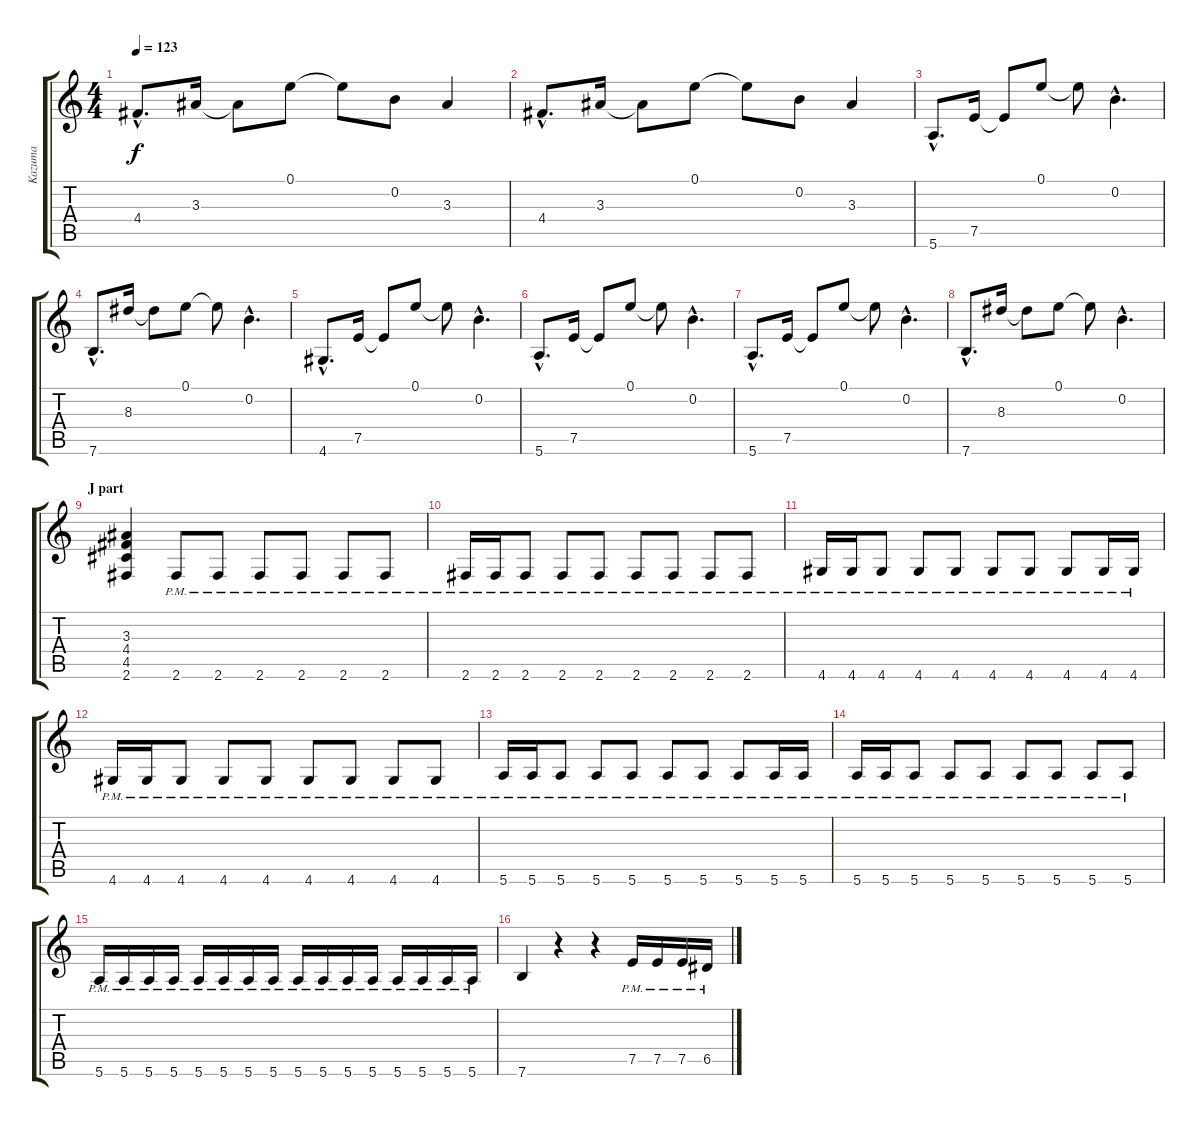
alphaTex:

\track ("Kazuma" "Kazuma") {instrument distortionguitar}
\staff {score tabs}
\tuning (E4 B3 G3 D3 A2 E2) {hide}
\ts (4 4)
\tempo 123
\clef g2
\ks c
4.4{hac}.8{d dy f} 3.3.16 3.3{t}.8 0.1.8 0.1{t}.8 0.2.8 3.3.4 |
4.4{hac}.8{d} 3.3.16 3.3{t}.8 0.1.8 0.1{t}.8 0.2.8 3.3.4 |
5.6{hac}.8{d} 7.5.16 7.5{t}.8 0.1.8 0.1{t}.8 0.2{hac}.4{d} |
7.6{hac}.8{d} 8.3.16 8.3{t}.8 0.1.8 0.1{t}.8 0.2{hac}.4{d} |
4.6{hac}.8{d} 7.5.16 7.5{t}.8 0.1.8 0.1{t}.8 0.2{hac}.4{d} |
5.6{hac}.8{d} 7.5.16 7.5{t}.8 0.1.8 0.1{t}.8 0.2{hac}.4{d} |
5.6{hac}.8{d} 7.5.16 7.5{t}.8 0.1.8 0.1{t}.8 0.2{hac}.4{d} |
7.6{hac}.8{d} 8.3.16 8.3{t}.8 0.1.8 0.1{t}.8 0.2{hac}.4{d} |
\section ("" "J part")
(3.3 4.4 4.5 2.6).4{instrument distortionguitar} 2.6{pm}.8 2.6{pm}.8 2.6{pm}.8 2.6{pm}.8 2.6{pm}.8 2.6{pm}.8 |
2.6{pm}.16 2.6{pm}.16 2.6{pm}.8 2.6{pm}.8 2.6{pm}.8 2.6{pm}.8 2.6{pm}.8 2.6{pm}.8 2.6{pm}.8 |
4.6{pm}.16 4.6{pm}.16 4.6{pm}.8 4.6{pm}.8 4.6{pm}.8 4.6{pm}.8 4.6{pm}.8 4.6{pm}.8 4.6{pm}.16 4.6{pm}.16 |
4.6{pm}.16 4.6{pm}.16 4.6{pm}.8 4.6{pm}.8 4.6{pm}.8 4.6{pm}.8 4.6{pm}.8 4.6{pm}.8 4.6{pm}.8 |
5.6{pm}.16 5.6{pm}.16 5.6{pm}.8 5.6{pm}.8 5.6{pm}.8 5.6{pm}.8 5.6{pm}.8 5.6{pm}.8 5.6{pm}.16 5.6{pm}.16 |
5.6{pm}.16 5.6{pm}.16 5.6{pm}.8 5.6{pm}.8 5.6{pm}.8 5.6{pm}.8 5.6{pm}.8 5.6{pm}.8 5.6{pm}.8 |
5.6{pm}.16 5.6{pm}.16 5.6{pm}.16 5.6{pm}.16 5.6{pm}.16 5.6{pm}.16 5.6{pm}.16 5.6{pm}.16 5.6{pm}.16 5.6{pm}.16 5.6{pm}.16 5.6{pm}.16 5.6{pm}.16 5.6{pm}.16 5.6{pm}.16 5.6{pm}.16 |
7.6.4 r.4 r.4 7.5{pm}.16 7.5{pm}.16 7.5{pm}.16 6.5{pm}.16
